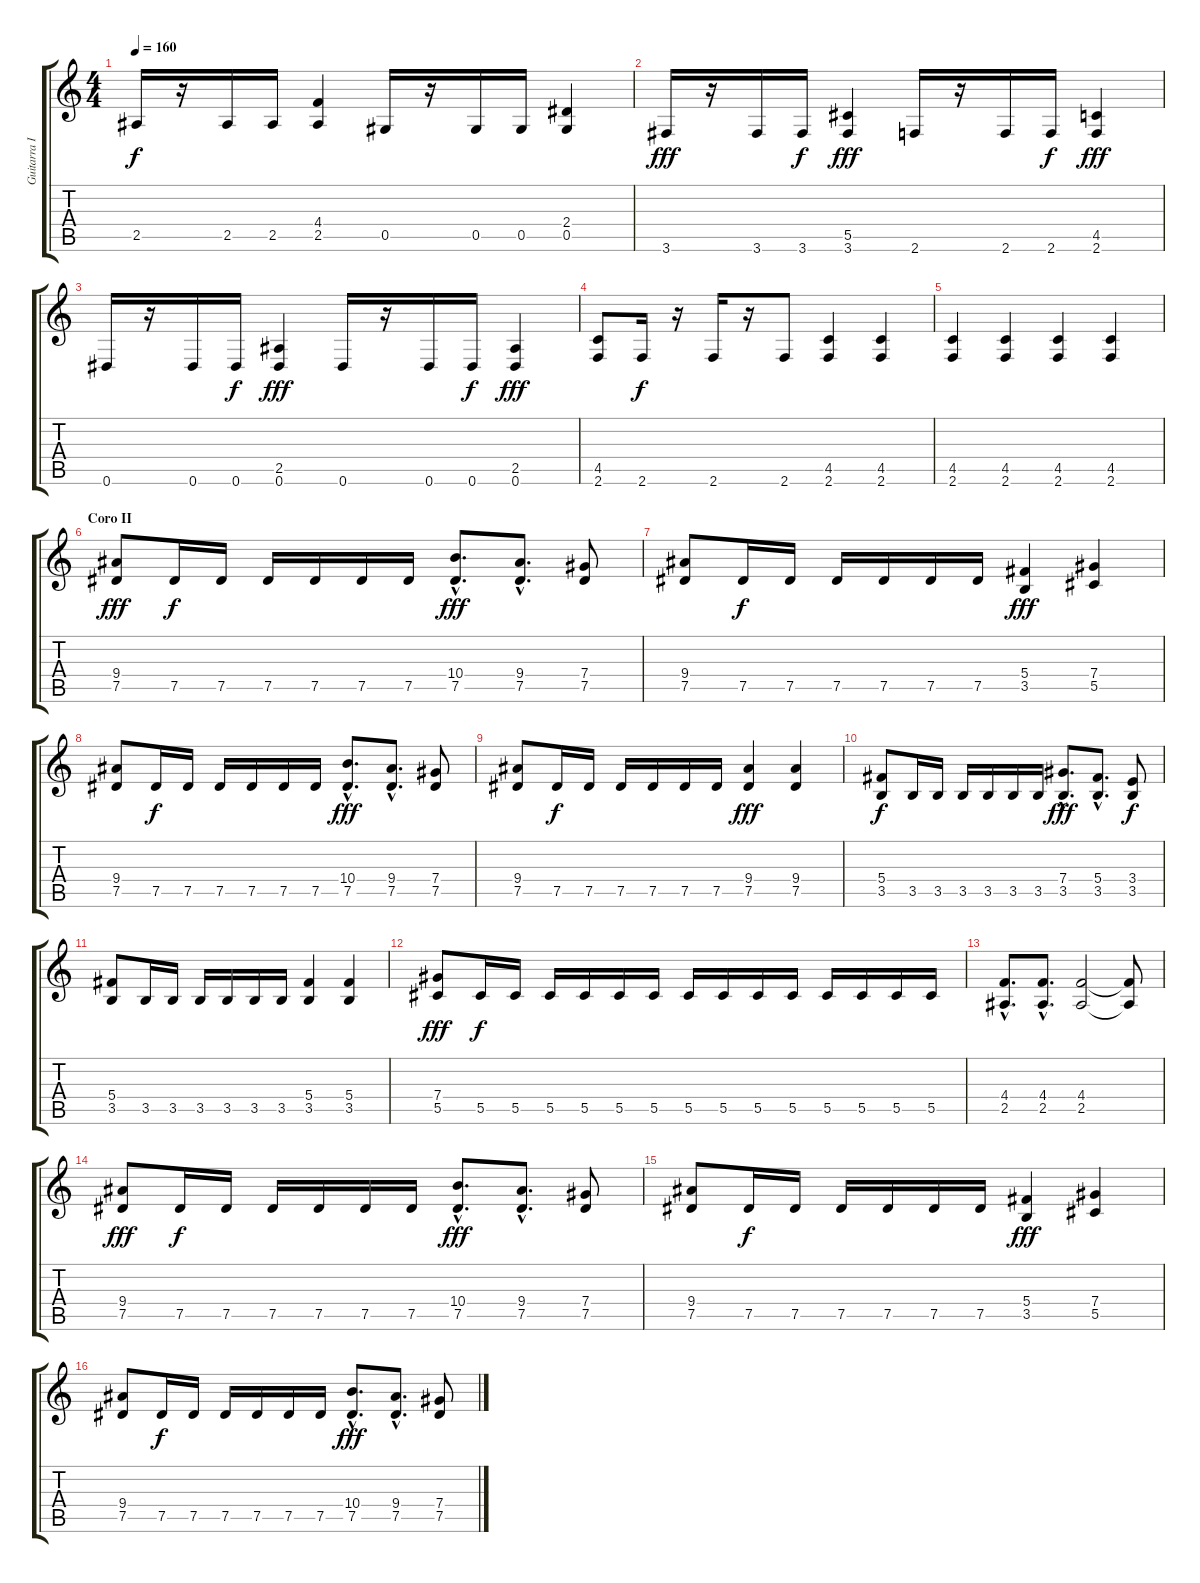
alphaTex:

\track ("Guitarra II" "Guitarra I") {instrument distortionguitar}
\staff {score tabs}
\tuning (Eb4 Bb3 Gb3 Db3 Ab2 Eb2) {hide}
\ts (4 4)
\tempo 160
\clef g2
\ks c
2.5.16{dy f} r.16 2.5.16 2.5.16 (4.4 2.5).4 0.5.16 r.16 0.5.16 0.5.16 (2.4 0.5).4 |
3.6.16{dy fff} r.16 3.6.16 3.6.16{dy f} (5.5 3.6).4{dy fff} 2.6.16 r.16 2.6.16 2.6.16{dy f} (4.5 2.6).4{dy fff} |
0.6.16 r.16 0.6.16 0.6.16{dy f} (2.5 0.6).4{dy fff} 0.6.16 r.16 0.6.16 0.6.16{dy f} (2.5 0.6).4{dy fff} |
(4.5 2.6).8 2.6.16{dy f} r.16 2.6.16 r.16 2.6.8 (4.5 2.6).4 (4.5 2.6).4 |
(4.5 2.6).4 (4.5 2.6).4 (4.5 2.6).4 (4.5 2.6).4 |
\section ("" "Coro II")
(9.4 7.5).8{dy fff} 7.5.16{dy f} 7.5.16 7.5.16 7.5.16 7.5.16 7.5.16 (10.4{hac} 7.5{hac}).8{d dy fff} (9.4{hac} 7.5{hac}).8{d} (7.4 7.5).8 |
(9.4 7.5).8 7.5.16{dy f} 7.5.16 7.5.16 7.5.16 7.5.16 7.5.16 (5.4 3.5).4{dy fff} (7.4 5.5).4 |
(9.4 7.5).8 7.5.16{dy f} 7.5.16 7.5.16 7.5.16 7.5.16 7.5.16 (10.4{hac} 7.5{hac}).8{d dy fff} (9.4{hac} 7.5{hac}).8{d} (7.4 7.5).8 |
(9.4 7.5).8 7.5.16{dy f} 7.5.16 7.5.16 7.5.16 7.5.16 7.5.16 (9.4 7.5).4{dy fff} (9.4 7.5).4 |
(5.4 3.5).8{dy f} 3.5.16 3.5.16 3.5.16 3.5.16 3.5.16 3.5.16 (7.4{hac} 3.5{hac}).8{d dy fff} (5.4{hac} 3.5{hac}).8{d} (3.4 3.5).8{dy f} |
(5.4 3.5).8 3.5.16 3.5.16 3.5.16 3.5.16 3.5.16 3.5.16 (5.4 3.5).4 (5.4 3.5).4 |
(7.4 5.5).8{dy fff} 5.5.16{dy f} 5.5.16 5.5.16 5.5.16 5.5.16 5.5.16 5.5.16 5.5.16 5.5.16 5.5.16 5.5.16 5.5.16 5.5.16 5.5.16 |
(4.4{hac} 2.5{hac}).8{d} (4.4{hac} 2.5{hac}).8{d} (4.4 2.5).2 (4.4{t} 2.5{t}).8 |
(9.4 7.5).8{dy fff} 7.5.16{dy f} 7.5.16 7.5.16 7.5.16 7.5.16 7.5.16 (10.4{hac} 7.5{hac}).8{d dy fff} (9.4{hac} 7.5{hac}).8{d} (7.4 7.5).8 |
(9.4 7.5).8 7.5.16{dy f} 7.5.16 7.5.16 7.5.16 7.5.16 7.5.16 (5.4 3.5).4{dy fff} (7.4 5.5).4 |
(9.4 7.5).8 7.5.16{dy f} 7.5.16 7.5.16 7.5.16 7.5.16 7.5.16 (10.4{hac} 7.5{hac}).8{d dy fff} (9.4{hac} 7.5{hac}).8{d} (7.4 7.5).8
